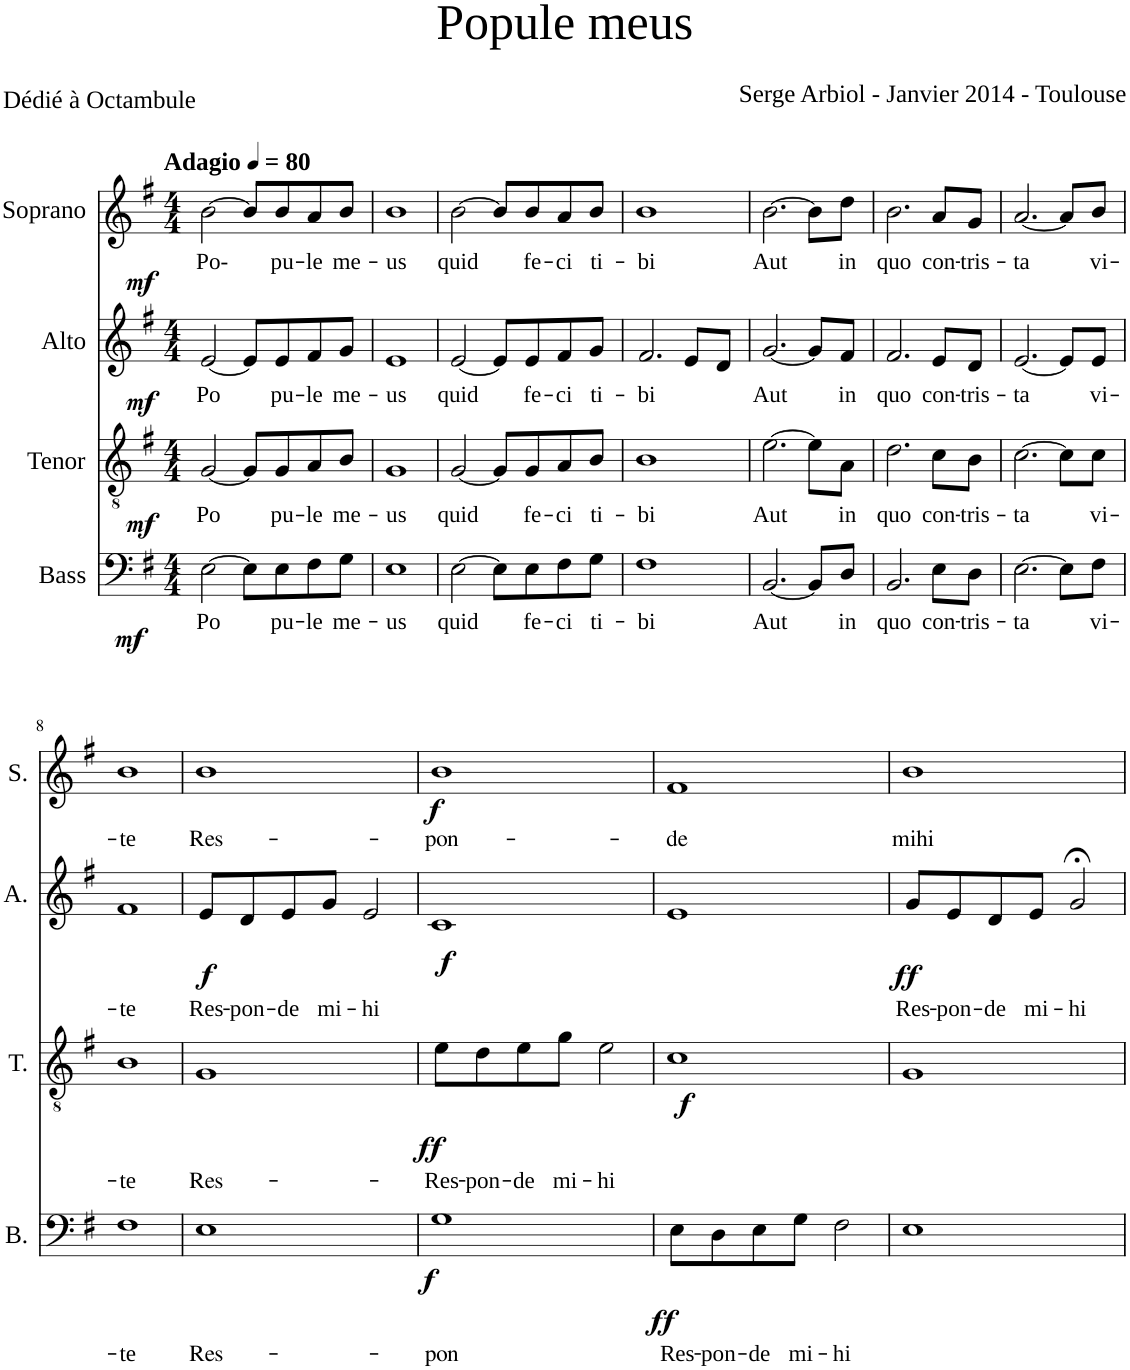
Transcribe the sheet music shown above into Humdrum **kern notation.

**kern	**text	**dynam	**kern	**text	**dynam	**kern	**text	**dynam	**kern	**text	**dynam
*part4	*part4	*part4	*part3	*part3	*part3	*part2	*part2	*part2	*part1	*part1	*part1
*staff4	*staff4	*staff4	*staff3	*staff3	*staff3	*staff2	*staff2	*staff2	*staff1	*staff1	*staff1
*I"Bass	*	*	*I"Tenor	*	*	*I"Alto	*	*	*I"Soprano	*	*
*I'B.	*	*	*I'T.	*	*	*I'A.	*	*	*I'S.	*	*
*clefF4	*	*	*clefGv2	*	*	*clefG2	*	*	*clefG2	*	*
*k[f#]	*	*	*k[f#]	*	*	*k[f#]	*	*	*k[f#]	*	*
*M4/4	*	*	*M4/4	*	*	*M4/4	*	*	*M4/4	*	*
*MM80	*	*	*MM80	*	*	*MM80	*	*	*MM80	*	*
=1	=1	=1	=1	=1	=1	=1	=1	=1	=1	=1	=1
!	!	!	!	!	!	!	!	!	!LO:TX:a:B:t=Adagio	!	!
!	!LO:LY:b	!LO:DY:b	!	!LO:LY:b	!LO:DY:b	!	!LO:LY:b	!LO:DY:b	!	!LO:LY:b	!LO:DY:b
[2E\	Po	mf	[2G/	Po	mf	[2e/	Po	mf	[2b\	Po-	mf
8E\L]	.	.	8G/L]	.	.	8e/L]	.	.	8b/L]	.	.
!	!LO:LY:b	!	!	!LO:LY:b	!	!	!LO:LY:b	!	!	!LO:LY:b	!
8E\	pu-	.	8G/	pu-	.	8e/	pu-	.	8b/	pu-	.
!	!LO:LY:b	!	!	!LO:LY:b	!	!	!LO:LY:b	!	!	!LO:LY:b	!
8F#\	-le	.	8A/	-le	.	8f#/	-le	.	8a/	-le	.
!	!LO:LY:b	!	!	!LO:LY:b	!	!	!LO:LY:b	!	!	!LO:LY:b	!
8G\J	me-	.	8B/J	me-	.	8g/J	me-	.	8b/J	me-	.
=2	=2	=2	=2	=2	=2	=2	=2	=2	=2	=2	=2
!	!LO:LY:b	!	!	!LO:LY:b	!	!	!LO:LY:b	!	!	!LO:LY:b	!
1E	-us	.	1G	-us	.	1e	-us	.	1b	-us	.
=3	=3	=3	=3	=3	=3	=3	=3	=3	=3	=3	=3
!	!LO:LY:b	!	!	!LO:LY:b	!	!	!LO:LY:b	!	!	!LO:LY:b	!
[2E\	quid	.	[2G/	quid	.	[2e/	quid	.	[2b\	quid	.
8E\L]	.	.	8G/L]	.	.	8e/L]	.	.	8b/L]	.	.
!	!LO:LY:b	!	!	!LO:LY:b	!	!	!LO:LY:b	!	!	!LO:LY:b	!
8E\	fe-	.	8G/	fe-	.	8e/	fe-	.	8b/	fe-	.
!	!LO:LY:b	!	!	!LO:LY:b	!	!	!LO:LY:b	!	!	!LO:LY:b	!
8F#\	-ci	.	8A/	-ci	.	8f#/	-ci	.	8a/	-ci	.
!	!LO:LY:b	!	!	!LO:LY:b	!	!	!LO:LY:b	!	!	!LO:LY:b	!
8G\J	ti-	.	8B/J	ti-	.	8g/J	ti-	.	8b/J	ti-	.
=4	=4	=4	=4	=4	=4	=4	=4	=4	=4	=4	=4
!	!LO:LY:b	!	!	!LO:LY:b	!	!	!LO:LY:b	!	!	!LO:LY:b	!
1F#	-bi	.	1B	-bi	.	2.f#/	-bi	.	1b	-bi	.
.	.	.	.	.	.	8e/L	.	.	.	.	.
.	.	.	.	.	.	8d/J	.	.	.	.	.
=5	=5	=5	=5	=5	=5	=5	=5	=5	=5	=5	=5
!	!LO:LY:b	!	!	!LO:LY:b	!	!	!LO:LY:b	!	!	!LO:LY:b	!
[2.BB/	Aut	.	[2.e\	Aut	.	[2.g/	Aut	.	[2.b\	Aut	.
8BB/L]	.	.	8e\L]	.	.	8g/L]	.	.	8b\L]	.	.
!	!LO:LY:b	!	!	!LO:LY:b	!	!	!LO:LY:b	!	!	!LO:LY:b	!
8D/J	in	.	8A\J	in	.	8f#/J	in	.	8dd\J	in	.
=6	=6	=6	=6	=6	=6	=6	=6	=6	=6	=6	=6
!	!LO:LY:b	!	!	!LO:LY:b	!	!	!LO:LY:b	!	!	!LO:LY:b	!
2.BB/	quo	.	2.d\	quo	.	2.f#/	quo	.	2.b\	quo	.
!	!LO:LY:b	!	!	!LO:LY:b	!	!	!LO:LY:b	!	!	!LO:LY:b	!
8E\L	con-	.	8c\L	con-	.	8e/L	con-	.	8a/L	con-	.
!	!LO:LY:b	!	!	!LO:LY:b	!	!	!LO:LY:b	!	!	!LO:LY:b	!
8D\J	-tris-	.	8B\J	-tris-	.	8d/J	-tris-	.	8g/J	-tris-	.
=7	=7	=7	=7	=7	=7	=7	=7	=7	=7	=7	=7
!	!LO:LY:b	!	!	!LO:LY:b	!	!	!LO:LY:b	!	!	!LO:LY:b	!
[2.E\	-ta	.	[2.c\	-ta	.	[2.e/	-ta	.	[2.a/	ta	.
8E\L]	.	.	8c\L]	.	.	8e/L]	.	.	8a/L]	.	.
!	!LO:LY:b	!	!	!LO:LY:b	!	!	!LO:LY:b	!	!	!LO:LY:b	!
8F#\J	vi-	.	8c\J	vi-	.	8e/J	vi-	.	8b/J	vi-	.
!!LO:LB:g=z
=8	=8	=8	=8	=8	=8	=8	=8	=8	=8	=8	=8
!	!LO:LY:b	!	!	!LO:LY:b	!	!	!LO:LY:b	!	!	!LO:LY:b	!
1F#	-te	.	1B	-te	.	1f#	-te	.	1b	-te	.
=9	=9	=9	=9	=9	=9	=9	=9	=9	=9	=9	=9
!	!LO:LY:b	!	!	!LO:LY:b	!	!	!LO:LY:b	!LO:DY:b	!	!LO:LY:b	!
1E	Res-	.	1G	Res-	.	8e/L	Res-	f	1b	Res-	.
!	!	!	!	!	!	!	!LO:LY:b	!	!	!	!
.	.	.	.	.	.	8d/	-pon-	.	.	.	.
!	!	!	!	!	!	!	!LO:LY:b	!	!	!	!
.	.	.	.	.	.	8e/	-de	.	.	.	.
!	!	!	!	!	!	!	!LO:LY:b	!	!	!	!
.	.	.	.	.	.	8g/J	mi-	.	.	.	.
!	!	!	!	!	!	!	!LO:LY:b	!	!	!	!
.	.	.	.	.	.	2e/	-hi	.	.	.	.
=10	=10	=10	=10	=10	=10	=10	=10	=10	=10	=10	=10
!	!LO:LY:b	!LO:DY:b	!	!LO:LY:b	!LO:DY:b	!	!	!LO:DY:b	!	!LO:LY:b	!LO:DY:b
1G	-pon	f	8e\L	-Res-	ff	1c	.	f	1b	-pon-	f
!	!	!	!	!LO:LY:b	!	!	!	!	!	!	!
.	.	.	8d\	-pon-	.	.	.	.	.	.	.
!	!	!	!	!LO:LY:b	!	!	!	!	!	!	!
.	.	.	8e\	-de	.	.	.	.	.	.	.
!	!	!	!	!LO:LY:b	!	!	!	!	!	!	!
.	.	.	8g\J	mi-	.	.	.	.	.	.	.
!	!	!	!	!LO:LY:b	!	!	!	!	!	!	!
.	.	.	2e\	-hi	.	.	.	.	.	.	.
=11	=11	=11	=11	=11	=11	=11	=11	=11	=11	=11	=11
!	!LO:LY:b	!LO:DY:b	!	!	!LO:DY:b	!	!	!	!	!LO:LY:b	!
8E\L	Res-	ff	1c	.	f	1e	.	.	1f#	-de	.
!	!LO:LY:b	!	!	!	!	!	!	!	!	!	!
8D\	-pon-	.	.	.	.	.	.	.	.	.	.
!	!LO:LY:b	!	!	!	!	!	!	!	!	!	!
8E\	-de	.	.	.	.	.	.	.	.	.	.
!	!LO:LY:b	!	!	!	!	!	!	!	!	!	!
8G\J	mi-	.	.	.	.	.	.	.	.	.	.
!	!LO:LY:b	!	!	!	!	!	!	!	!	!	!
2F#\	-hi	.	.	.	.	.	.	.	.	.	.
=12	=12	=12	=12	=12	=12	=12	=12	=12	=12	=12	=12
!	!	!	!	!	!	!	!LO:LY:b	!LO:DY:b	!	!LO:LY:b	!
1E	.	.	1G	.	.	8g/L	Res-	ff	1b	mihi	.
!	!	!	!	!	!	!	!LO:LY:b	!	!	!	!
.	.	.	.	.	.	8e/	-pon-	.	.	.	.
!	!	!	!	!	!	!	!LO:LY:b	!	!	!	!
.	.	.	.	.	.	8d/	-de	.	.	.	.
!	!	!	!	!	!	!	!LO:LY:b	!	!	!	!
.	.	.	.	.	.	8e/J	mi-	.	.	.	.
!	!	!	!	!	!	!	!LO:LY:b	!	!	!	!
.	.	.	.	.	.	2g;</	-hi	.	.	.	.
=	=	=	=	=	=	=	=	=	=	=	=
*-	*-	*-	*-	*-	*-	*-	*-	*-	*-	*-	*-
